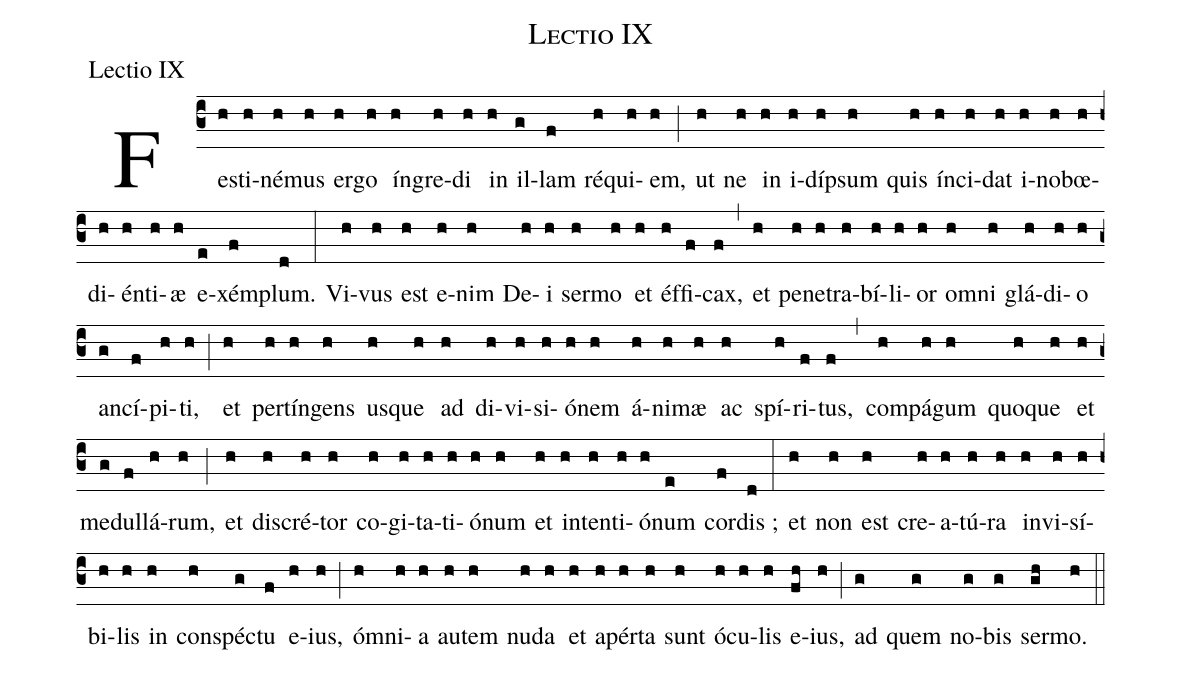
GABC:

name:Lectio IX;
office-part: Lectio IX;
%%
(c3)
Fe(h)sti(h)né(h)mus(h) er(h)go(h) ín(h)gre(h)di(h)
in(h) il(g)lam(f) ré(h)qui(h)em,(h) (;) ut(h) ne(h)
in(h) i(h)díp(h)sum(h)

quis(h) ín(h)ci(h)dat(h) i(h)no(h)bœ(h)di(h)én(h)ti(h)æ(h)
e(e)xém(f)plum.(d) (:) Vi(h)vus(h) est(h) e(h)nim(h)
De(h)i(h) ser(h)mo(h)

et(h) éf(h)fi(f)cax,(f) (,) et(h) pe(h)ne(h)tra(h)bí(h)li(h)or(h)
om(h)ni(h) glá(h)di(h)o(h) an(g)cí(f)pi(h)ti,(h) (;) et(h)
per(h)tín(h)gens(h) us(h)que(h) ad(h)

di(h)vi(h)si(h)ó(h)nem(h) á(h)ni(h)mæ(h) ac(h) spí(h)ri(f)tus,(f)
(,) com(h)pá(h)gum(h) quo(h)que(h) et(h) me(g)dul(f)lá(h)rum,(h)
(;) et(h) dis(h)cré(h)tor(h)

co(h)gi(h)ta(h)ti(h)ó(h)num(h) et(h) in(h)ten(h)ti(h)ó(h)num(e)
cor(f)dis~;(d) (:) et(h) non(h) est(h) cre(h)a(h)tú(h)ra(h)
in(h)vi(h)sí(h)bi(h)lis(h) in(h)

con(h)spéc(g)tu(f) e(h)ius,(h) (;) ó(h)mni(h)a(h) au(h)tem(h)
nu(h)da(h) et(h) a(h)pér(h)ta(h) sunt(h) ó(h)cu(h)lis(h)
e(fh)ius,(h) (;) ad(g) quem(g) no(g)bis(g)

ser(gh)mo.(h) (::)

% vim: se enc=utf8 fenc=utf8 digraph syn=gabc:
